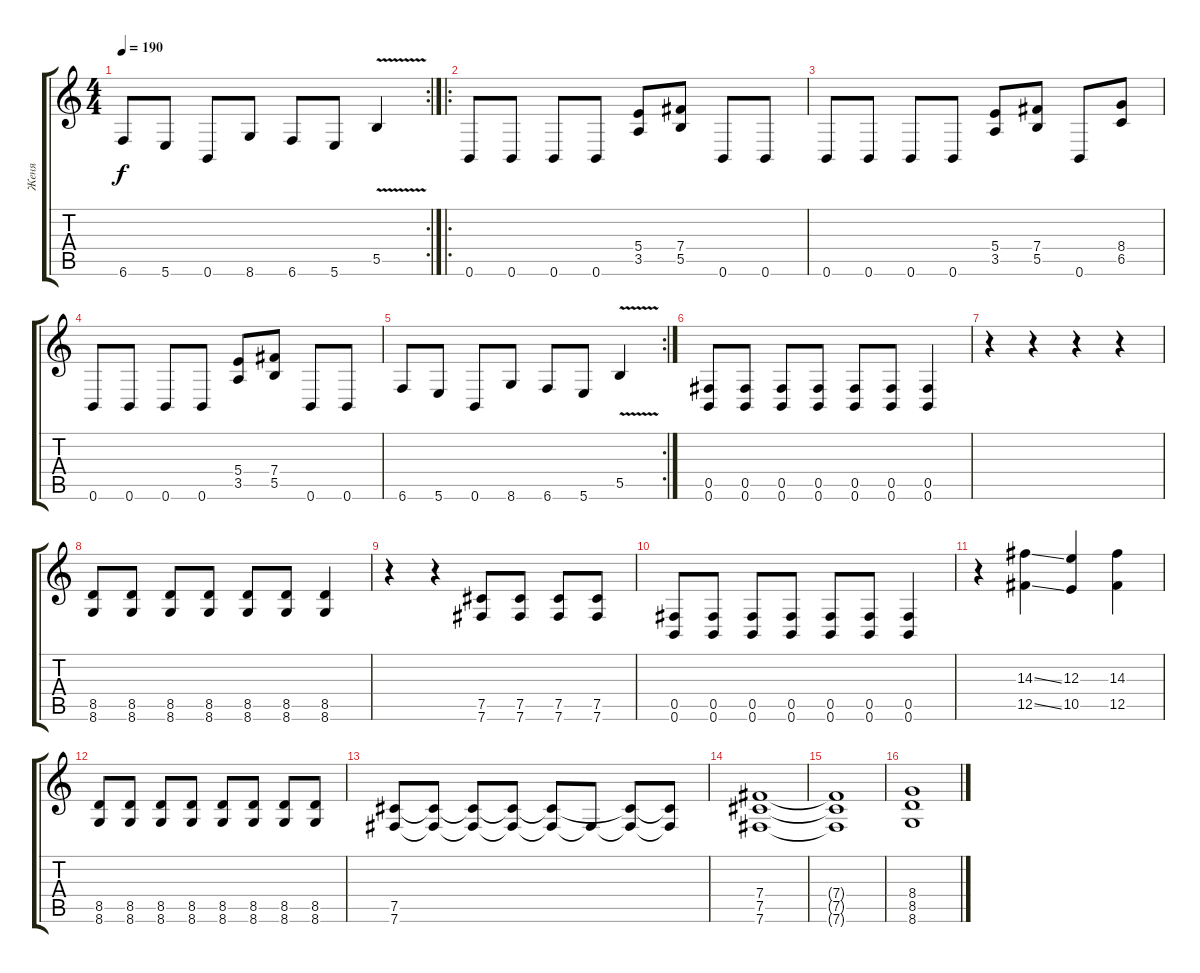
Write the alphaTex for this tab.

\track ("Женя" "Женя") {instrument distortionguitar}
\staff {score tabs}
\tuning (Db4 Ab3 E3 B2 Gb2 B1) {hide}
\rc 2
\ts (4 4)
\tempo 190
\clef g2
\ks c
6.6.8{dy f} 5.6.8 0.6.8 8.6.8 6.6.8 5.6.8 5.5{v}.4 |
\ro
0.6.8 0.6.8 0.6.8 0.6.8 (5.4 3.5).8 (7.4 5.5).8 0.6.8 0.6.8 |
0.6.8 0.6.8 0.6.8 0.6.8 (5.4 3.5).8 (7.4 5.5).8 0.6.8 (8.4 6.5).8 |
0.6.8 0.6.8 0.6.8 0.6.8 (5.4 3.5).8 (7.4 5.5).8 0.6.8 0.6.8 |
\rc 2
6.6.8 5.6.8 0.6.8 8.6.8 6.6.8 5.6.8 5.5{v}.4 |
(0.5 0.6).8{instrument distortionguitar} (0.5 0.6).8 (0.5 0.6).8 (0.5 0.6).8 (0.5 0.6).8 (0.5 0.6).8 (0.5 0.6).4 |
r.4 r.4 r.4 r.4 |
(8.5 8.6).8 (8.5 8.6).8 (8.5 8.6).8 (8.5 8.6).8 (8.5 8.6).8 (8.5 8.6).8 (8.5 8.6).4 |
r.4 r.4 (7.5 7.6).8 (7.5 7.6).8 (7.5 7.6).8 (7.5 7.6).8 |
(0.5 0.6).8 (0.5 0.6).8 (0.5 0.6).8 (0.5 0.6).8 (0.5 0.6).8 (0.5 0.6).8 (0.5 0.6).4 |
r.4 (14.3{ss} 12.5{ss}).4 (12.3 10.5).4 (14.3 12.5).4 |
(8.5 8.6).8 (8.5 8.6).8 (8.5 8.6).8 (8.5 8.6).8 (8.5 8.6).8 (8.5 8.6).8 (8.5 8.6).8 (8.5 8.6).8 |
(7.5 7.6).8 (7.5{t} 7.6{t}).8 (7.5{t} 7.6{t}).8 (7.5{t} 7.6{t}).8 (7.5{t} 7.6{t}).8 7.6{t}.8 (7.5{t} 7.6{t}).8 (7.5{t} 7.6{t}).8 |
(7.4 7.5 7.6).1 |
(7.4{t} 7.5{t} 7.6{t}).1 |
(8.4 8.5 8.6).1
